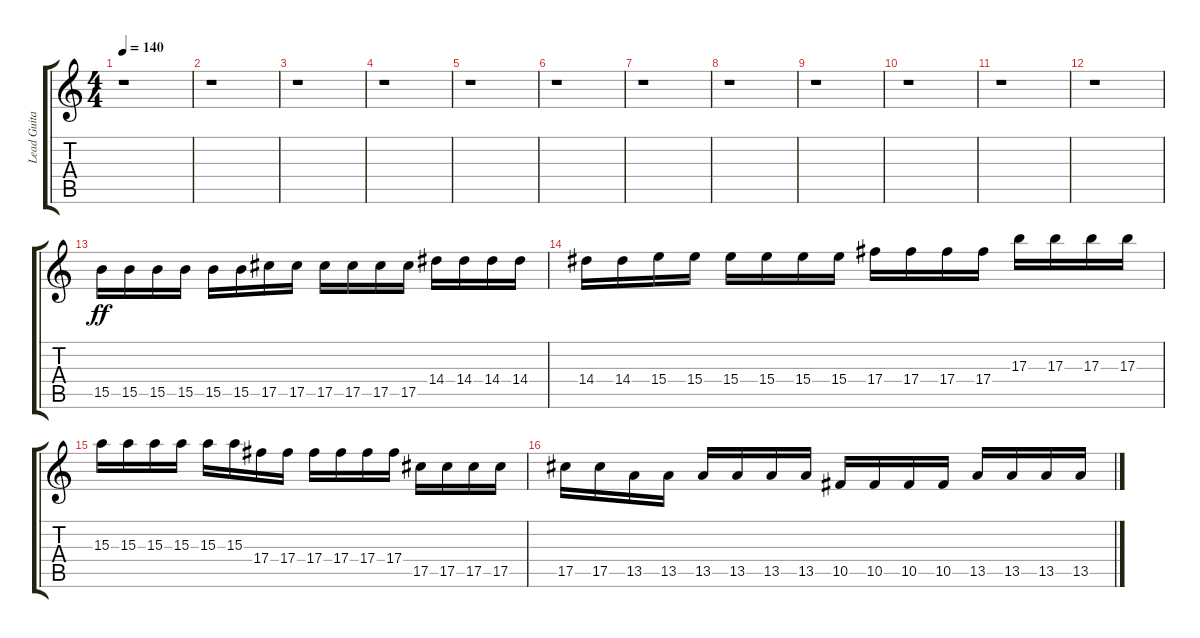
\track ("Lead Guitar" "Lead Guita") {instrument overdrivenguitar}
\staff {score tabs}
\tuning (Eb4 Bb3 Gb3 Db3 Ab2 Eb2) {hide}
\ts (4 4)
\tempo 140
\clef g2
\ks c
r.1{dy ff} |
r.1 |
r.1 |
r.1 |
r.1 |
r.1 |
r.1 |
r.1 |
r.1 |
r.1 |
r.1 |
r.1 |
15.5.16 15.5.16 15.5.16 15.5.16 15.5.16 15.5.16 17.5.16 17.5.16 17.5.16 17.5.16 17.5.16 17.5.16 14.4.16 14.4.16 14.4.16 14.4.16 |
14.4.16 14.4.16 15.4.16 15.4.16 15.4.16 15.4.16 15.4.16 15.4.16 17.4.16 17.4.16 17.4.16 17.4.16 17.3.16 17.3.16 17.3.16 17.3.16 |
15.3.16 15.3.16 15.3.16 15.3.16 15.3.16 15.3.16 17.4.16 17.4.16 17.4.16 17.4.16 17.4.16 17.4.16 17.5.16 17.5.16 17.5.16 17.5.16 |
17.5.16 17.5.16 13.5.16 13.5.16 13.5.16 13.5.16 13.5.16 13.5.16 10.5.16 10.5.16 10.5.16 10.5.16 13.5.16 13.5.16 13.5.16 13.5.16
